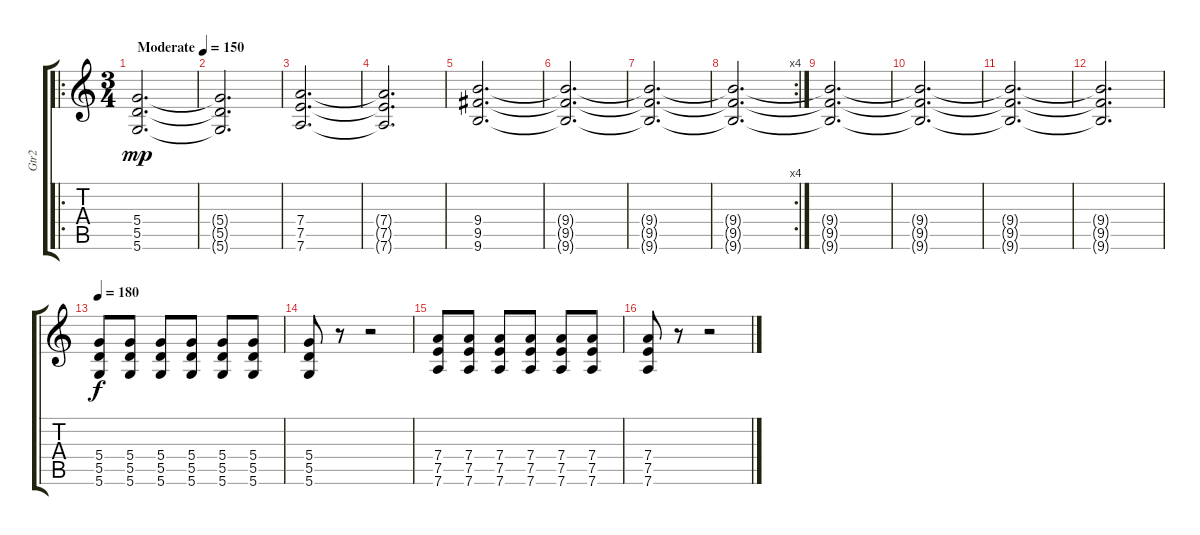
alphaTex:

\track ("Gtr2" "Gtr2") {instrument distortionguitar}
\staff {score tabs}
\tuning (E4 B3 G3 D3 A2 D2) {hide}
\ro
\ts (3 4)
\tempo (150 "Moderate")
\clef g2
\ks c
(5.4 5.5 5.6).2{d dy mp instrument distortionguitar} |
(5.4{t} 5.5{t} 5.6{t}).2{d} |
(7.4 7.5 7.6).2{d} |
(7.4{t} 7.5{t} 7.6{t}).2{d} |
(9.4 9.5 9.6).2{d} |
(9.4{t} 9.5{t} 9.6{t}).2{d} |
(9.4{t} 9.5{t} 9.6{t}).2{d} |
\rc 4
(9.4{t} 9.5{t} 9.6{t}).2{d} |
(9.4{t} 9.5{t} 9.6{t}).2{d} |
(9.4{t} 9.5{t} 9.6{t}).2{d} |
(9.4{t} 9.5{t} 9.6{t}).2{d} |
(9.4{t} 9.5{t} 9.6{t}).2{d} |
\tempo 200
\tempo 180
(5.4 5.5 5.6).8{dy f instrument distortionguitar} (5.4 5.5 5.6).8 (5.4 5.5 5.6).8 (5.4 5.5 5.6).8 (5.4 5.5 5.6).8 (5.4 5.5 5.6).8 |
(5.4 5.5 5.6).8 r.8 r.2 |
(7.4 7.5 7.6).8 (7.4 7.5 7.6).8 (7.4 7.5 7.6).8 (7.4 7.5 7.6).8 (7.4 7.5 7.6).8 (7.4 7.5 7.6).8 |
(7.4 7.5 7.6).8 r.8 r.2
